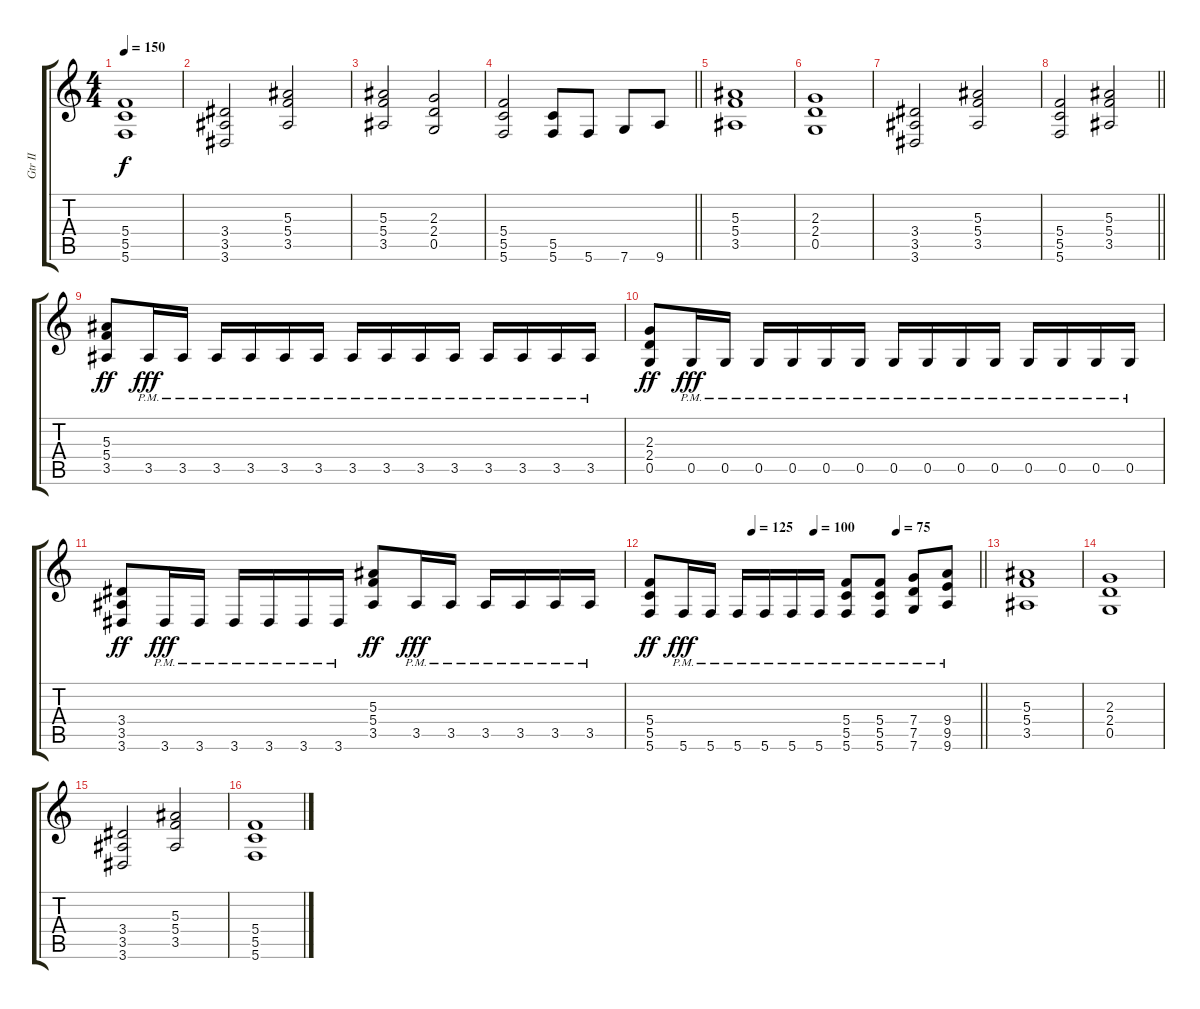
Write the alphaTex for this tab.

\track ("Gtr II" "Gtr II") {instrument overdrivenguitar}
\staff {score tabs}
\tuning (D4 A3 F3 C3 G2 C2) {hide}
\ts (4 4)
\tempo 150
\clef g2
\ks c
(5.4 5.5 5.6).1{dy f} |
(3.4 3.5 3.6).2 (5.3 5.4 3.5).2 |
(5.3 5.4 3.5).2 (2.3 2.4 0.5).2 |
\barLineRight lightlight
(5.4 5.5 5.6).2 (5.5 5.6).8 5.6.8 7.6.8 9.6.8 |
(5.3 5.4 3.5).1 |
(2.3 2.4 0.5).1 |
(3.4 3.5 3.6).2 (5.3 5.4 3.5).2 |
\barLineRight lightlight
(5.4 5.5 5.6).2 (5.3 5.4 3.5).2 |
(5.3 5.4 3.5).8{dy ff} 3.5{pm}.16{dy fff} 3.5{pm}.16 3.5{pm}.16 3.5{pm}.16 3.5{pm}.16 3.5{pm}.16 3.5{pm}.16 3.5{pm}.16 3.5{pm}.16 3.5{pm}.16 3.5{pm}.16 3.5{pm}.16 3.5{pm}.16 3.5{pm}.16 |
(2.3 2.4 0.5).8{dy ff} 0.5{pm}.16{dy fff} 0.5{pm}.16 0.5{pm}.16 0.5{pm}.16 0.5{pm}.16 0.5{pm}.16 0.5{pm}.16 0.5{pm}.16 0.5{pm}.16 0.5{pm}.16 0.5{pm}.16 0.5{pm}.16 0.5{pm}.16 0.5{pm}.16 |
(3.4 3.5 3.6).8{dy ff} 3.6{pm}.16{dy fff} 3.6{pm}.16 3.6{pm}.16 3.6{pm}.16 3.6{pm}.16 3.6{pm}.16 (5.3 5.4 3.5).8{dy ff} 3.5{pm}.16{dy fff} 3.5{pm}.16 3.5{pm}.16 3.5{pm}.16 3.5{pm}.16 3.5{pm}.16 |
\tempo (125 0.3125)
\tempo (100 0.5)
\tempo (75 0.75)
\barLineRight lightlight
(5.4 5.5 5.6).8{dy ff} 5.6{pm}.16{dy fff} 5.6{pm}.16 5.6{pm}.16 5.6{pm}.16 5.6{pm}.16 5.6{pm}.16 (5.4{pm} 5.5{pm} 5.6{pm}).8 (5.4{pm} 5.5{pm} 5.6{pm}).8 (7.4{pm} 7.5{pm} 7.6{pm}).8 (9.4{pm} 9.5{pm} 9.6{pm}).8 |
(5.3 5.4 3.5).1 |
(2.3 2.4 0.5).1 |
(3.4 3.5 3.6).2 (5.3 5.4 3.5).2 |
(5.4 5.5 5.6).1
